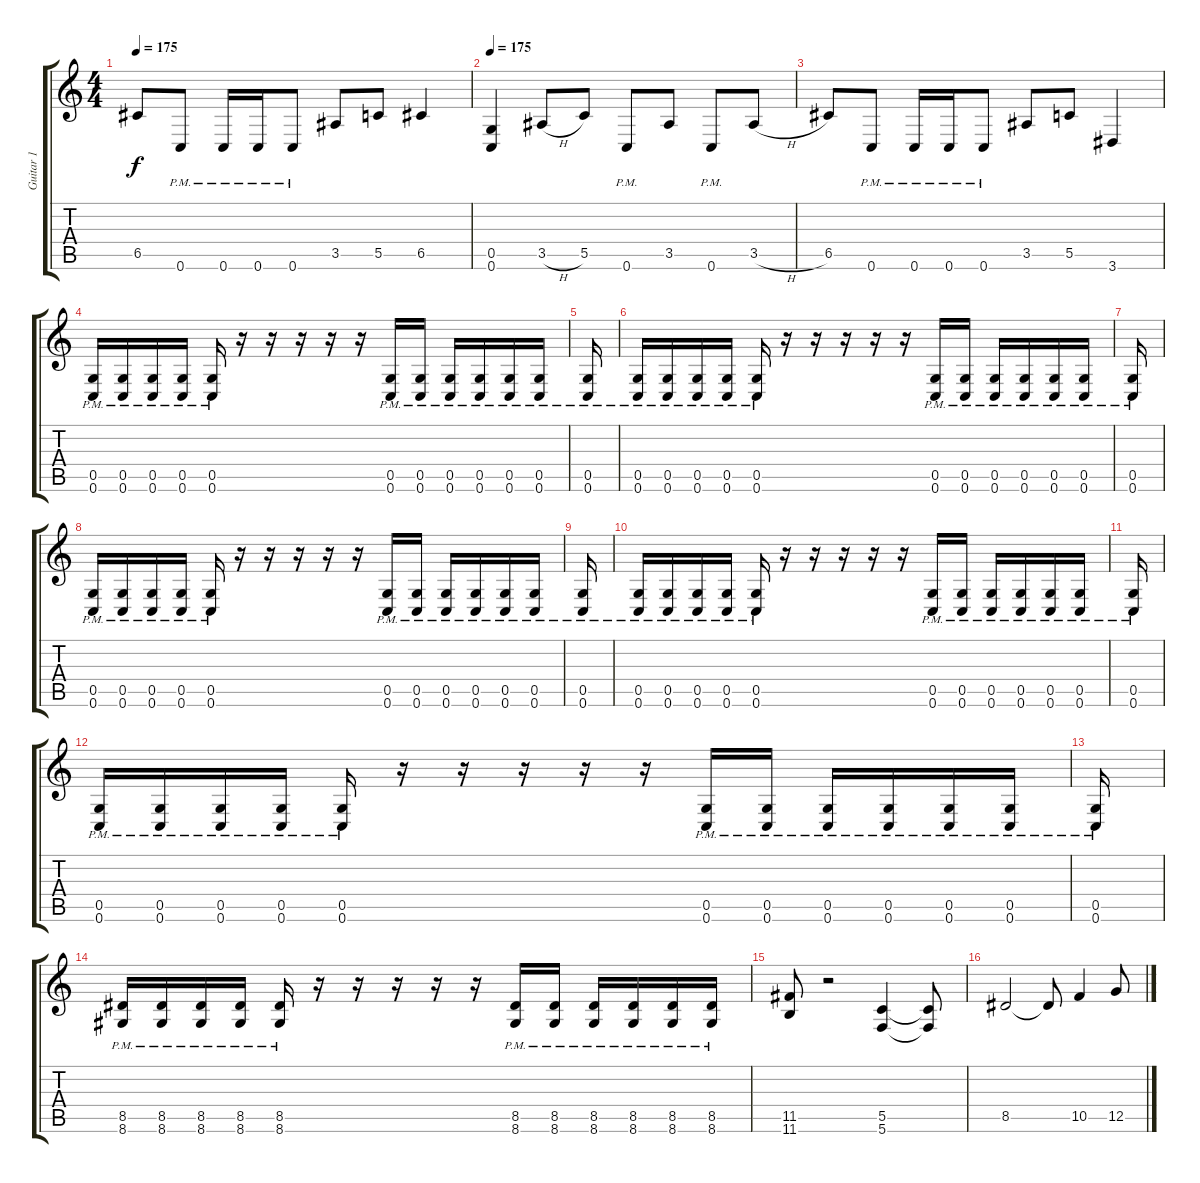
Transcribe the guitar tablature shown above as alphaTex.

\track ("Guitar 1" "Guitar 1") {instrument distortionguitar}
\staff {score tabs}
\tuning (D4 A3 F3 C3 G2 C2) {hide}
\ts (4 4)
\tempo 175
\clef g2
\ks c
6.5.8{dy f} 0.6{pm}.8 0.6{pm}.16 0.6{pm}.16 0.6{pm}.8 3.5.8 5.5.8 6.5.4 |
\tempo 175
(0.5 0.6).4 3.5{h}.8 5.5.8 0.6{pm}.8 3.5.8 0.6{pm}.8 3.5{h}.8 |
6.5.8 0.6{pm}.8 0.6{pm}.16 0.6{pm}.16 0.6{pm}.8 3.5.8 5.5.8 3.6.4 |
(0.5{pm} 0.6{pm}).16 (0.5{pm} 0.6{pm}).16 (0.5{pm} 0.6{pm}).16 (0.5{pm} 0.6{pm}).16 (0.5{pm} 0.6{pm}).16 r.16 r.16 r.16 r.16 r.16 (0.5{pm} 0.6{pm}).16 (0.5{pm} 0.6{pm}).16 (0.5{pm} 0.6{pm}).16 (0.5{pm} 0.6{pm}).16 (0.5{pm} 0.6{pm}).16 (0.5{pm} 0.6{pm}).16 |
(0.5{pm} 0.6{pm}).16 |
(0.5{pm} 0.6{pm}).16 (0.5{pm} 0.6{pm}).16 (0.5{pm} 0.6{pm}).16 (0.5{pm} 0.6{pm}).16 (0.5{pm} 0.6{pm}).16 r.16 r.16 r.16 r.16 r.16 (0.5{pm} 0.6{pm}).16 (0.5{pm} 0.6{pm}).16 (0.5{pm} 0.6{pm}).16 (0.5{pm} 0.6{pm}).16 (0.5{pm} 0.6{pm}).16 (0.5{pm} 0.6{pm}).16 |
(0.5{pm} 0.6{pm}).16 |
(0.5{pm} 0.6{pm}).16 (0.5{pm} 0.6{pm}).16 (0.5{pm} 0.6{pm}).16 (0.5{pm} 0.6{pm}).16 (0.5{pm} 0.6{pm}).16 r.16 r.16 r.16 r.16 r.16 (0.5{pm} 0.6{pm}).16 (0.5{pm} 0.6{pm}).16 (0.5{pm} 0.6{pm}).16 (0.5{pm} 0.6{pm}).16 (0.5{pm} 0.6{pm}).16 (0.5{pm} 0.6{pm}).16 |
(0.5{pm} 0.6{pm}).16 |
(0.5{pm} 0.6{pm}).16 (0.5{pm} 0.6{pm}).16 (0.5{pm} 0.6{pm}).16 (0.5{pm} 0.6{pm}).16 (0.5{pm} 0.6{pm}).16 r.16 r.16 r.16 r.16 r.16 (0.5{pm} 0.6{pm}).16 (0.5{pm} 0.6{pm}).16 (0.5{pm} 0.6{pm}).16 (0.5{pm} 0.6{pm}).16 (0.5{pm} 0.6{pm}).16 (0.5{pm} 0.6{pm}).16 |
(0.5{pm} 0.6{pm}).16 |
(0.5{pm} 0.6{pm}).16 (0.5{pm} 0.6{pm}).16 (0.5{pm} 0.6{pm}).16 (0.5{pm} 0.6{pm}).16 (0.5{pm} 0.6{pm}).16 r.16 r.16 r.16 r.16 r.16 (0.5{pm} 0.6{pm}).16 (0.5{pm} 0.6{pm}).16 (0.5{pm} 0.6{pm}).16 (0.5{pm} 0.6{pm}).16 (0.5{pm} 0.6{pm}).16 (0.5{pm} 0.6{pm}).16 |
(0.5{pm} 0.6{pm}).16 |
(8.5{pm} 8.6{pm}).16 (8.5{pm} 8.6{pm}).16 (8.5{pm} 8.6{pm}).16 (8.5{pm} 8.6{pm}).16 (8.5{pm} 8.6{pm}).16 r.16 r.16 r.16 r.16 r.16 (8.5{pm} 8.6{pm}).16 (8.5{pm} 8.6{pm}).16 (8.5{pm} 8.6{pm}).16 (8.5{pm} 8.6{pm}).16 (8.5{pm} 8.6{pm}).16 (8.5{pm} 8.6{pm}).16 |
(11.5 11.6).8 r.2 (5.5 5.6).4 (5.5{t} 5.6{t}).8 |
8.5.2 8.5{t}.8 10.5.4 12.5.8
